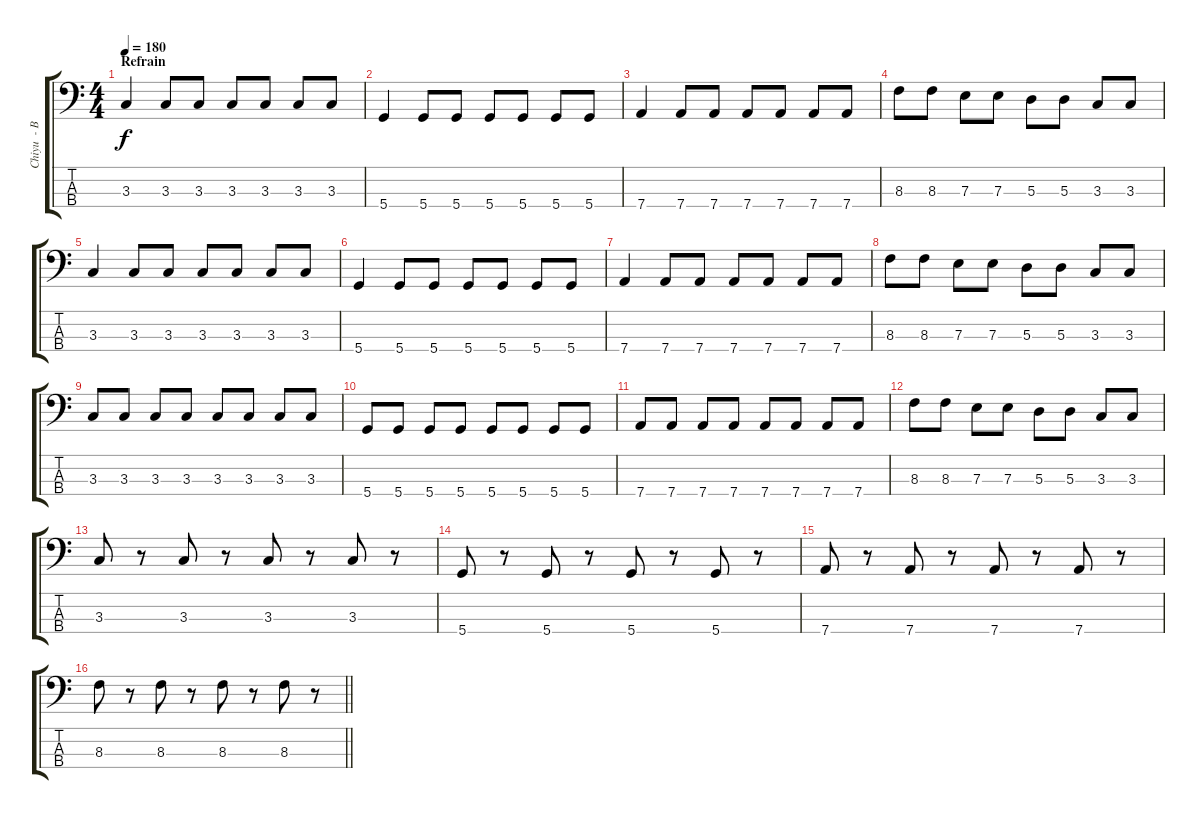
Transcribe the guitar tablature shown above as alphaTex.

\track ("Chiyu  - Basse" "Chiyu  - B") {instrument electricbassfinger}
\staff {score tabs}
\tuning (G2 D2 A1 D1) {hide}
\ts (4 4)
\section ("" "Refrain")
\tempo 180
\clef f4
\ks c
3.3.4{dy f} 3.3.8 3.3.8 3.3.8 3.3.8 3.3.8 3.3.8 |
5.4.4 5.4.8 5.4.8 5.4.8 5.4.8 5.4.8 5.4.8 |
7.4.4 7.4.8 7.4.8 7.4.8 7.4.8 7.4.8 7.4.8 |
8.3.8 8.3.8 7.3.8 7.3.8 5.3.8 5.3.8 3.3.8 3.3.8 |
3.3.4 3.3.8 3.3.8 3.3.8 3.3.8 3.3.8 3.3.8 |
5.4.4 5.4.8 5.4.8 5.4.8 5.4.8 5.4.8 5.4.8 |
7.4.4 7.4.8 7.4.8 7.4.8 7.4.8 7.4.8 7.4.8 |
8.3.8 8.3.8 7.3.8 7.3.8 5.3.8 5.3.8 3.3.8 3.3.8 |
3.3.8 3.3.8 3.3.8 3.3.8 3.3.8 3.3.8 3.3.8 3.3.8 |
5.4.8 5.4.8 5.4.8 5.4.8 5.4.8 5.4.8 5.4.8 5.4.8 |
7.4.8 7.4.8 7.4.8 7.4.8 7.4.8 7.4.8 7.4.8 7.4.8 |
8.3.8 8.3.8 7.3.8 7.3.8 5.3.8 5.3.8 3.3.8 3.3.8 |
3.3.8 r.8 3.3.8 r.8 3.3.8 r.8 3.3.8 r.8 |
5.4.8 r.8 5.4.8 r.8 5.4.8 r.8 5.4.8 r.8 |
7.4.8 r.8 7.4.8 r.8 7.4.8 r.8 7.4.8 r.8 |
\barLineRight lightlight
8.3.8 r.8 8.3.8 r.8 8.3.8 r.8 8.3.8 r.8
